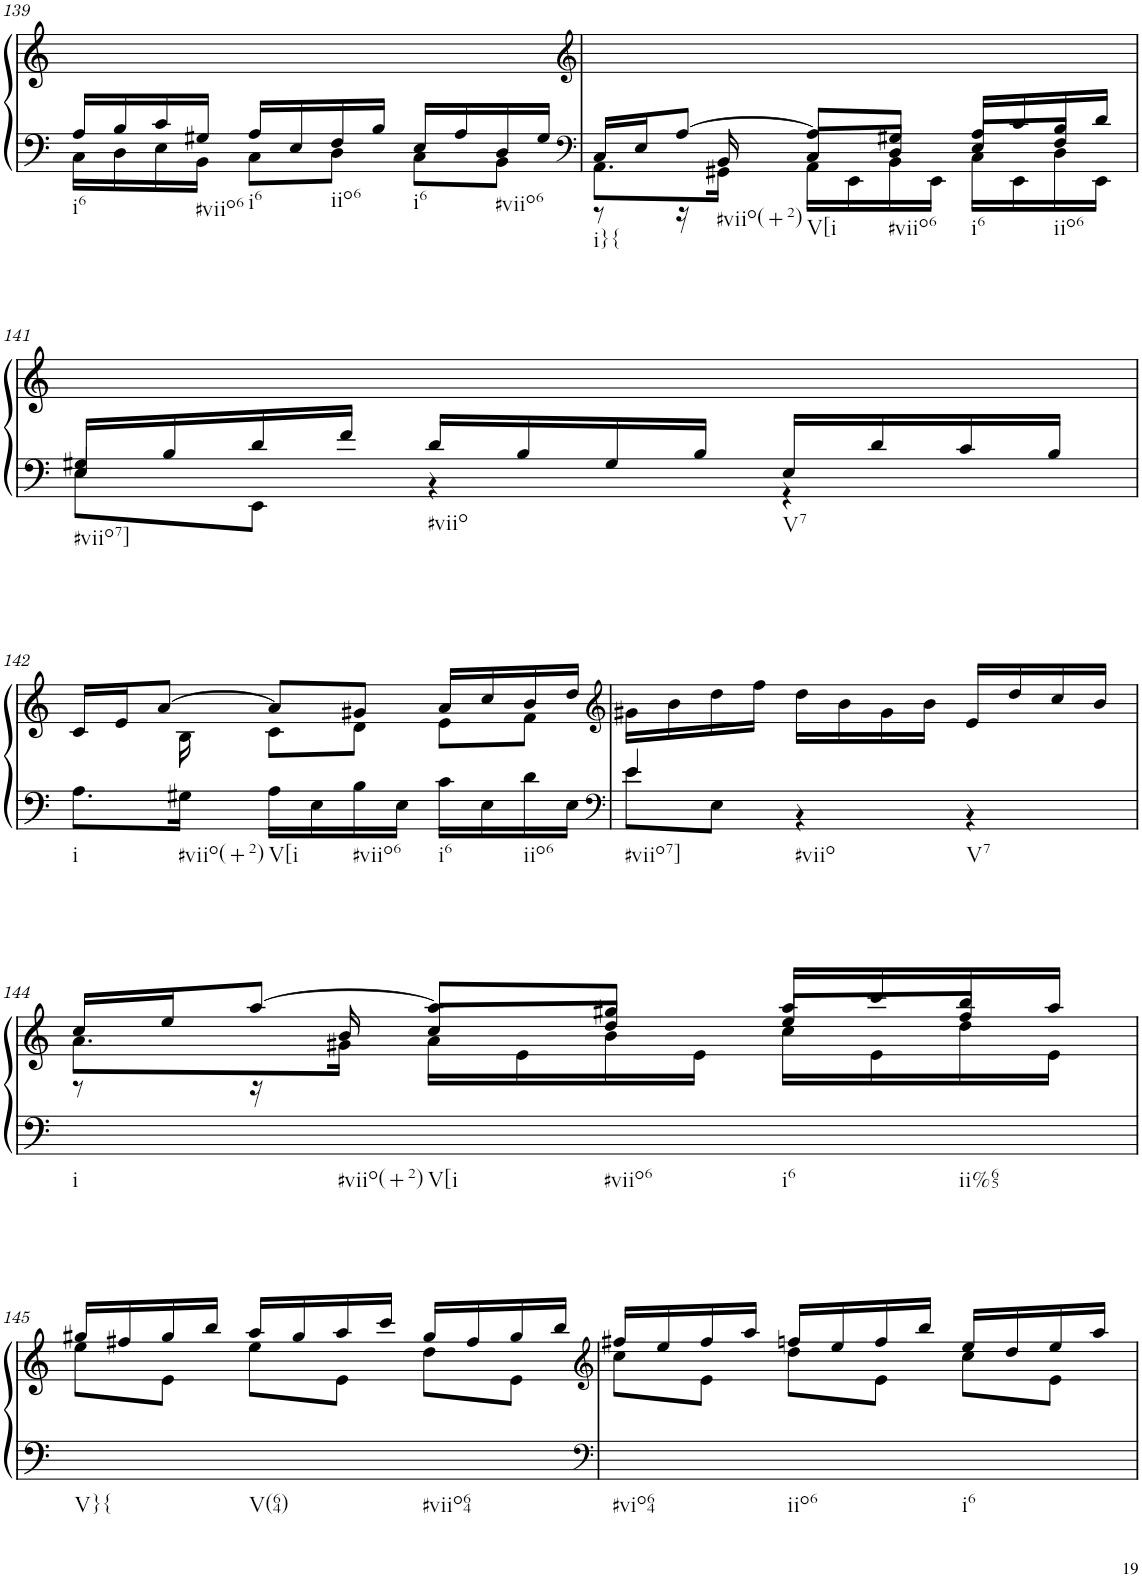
**kern	**kern
*part1	*part1
*staff2	*staff1
*I"Klavier linke Hand	*
!!LO:PB:g=z
*clefF4	*clefG2
*k[]	*k[]
*M3/4	*M3/4
=139	=139
*^	*
!LO:TX:b:t=i6	!	!
16A/LL	16C\LL	2.ryy
16B/	16D\	.
16c/	16E\	.
!LO:TX:b:t=#viio6	!	!
16G#X/JJ	16BB\JJ	.
!LO:TX:b:t=i6	!	!
16A/LL	8C\L	.
16E/	.	.
!LO:TX:b:t=iio6	!	!
16F/	8D\J	.
16B/JJ	.	.
!LO:TX:b:t=i6	!	!
16E/LL	8C\L	.
16A/	.	.
!LO:TX:b:t=#viio6	!	!
16D/	8BB\J	.
16G#/JJ	.	.
*v	*v	*
=140	=140
*clefF4	*clefG2
*^	*
*	*^	*
!LO:TX:b:t=i}{	!	!	!
16C/LL	8.AA\L	8r	2.ryy
16E/J	.	.	.
!LO:TX:b:t=#viio(+2)	!	!	!
[8A/J	.	16r	.
.	16GG#X\Jk	16BB/	.
!LO:TX:b:t=V[i	!	!	!
8A/L]	16AA\LL	8C/L	.
.	16EE\	.	.
!LO:TX:b:t=#viio6	!	!	!
8G#X/J	16BB\	8D/J	.
.	16EE\JJ	.	.
!LO:TX:b:t=i6	!	!	!
16A/LL	16C\LL	8E/L	.
16c/	16EE\	.	.
!LO:TX:b:t=iio6	!	!	!
16B/	16D\	8F/J	.
16d/JJ	16EE\JJ	.	.
!!LO:LB:g=z
=141	=141	=141	=141
!LO:TX:b:t=#viio7]	!	!	!
16G#X/LL	8E\L	4E/	2.ryy
16B/	.	.	.
16d/	8EE\J	.	.
16f/JJ	.	.	.
!LO:TX:b:t=#viio	!	!	!
16d/LL	4r	2ryy	.
16B/	.	.	.
16G#/	.	.	.
16B/JJ	.	.	.
!LO:TX:b:t=V7	!	!	!
16E/LL	4r	.	.
16d/	.	.	.
16c/	.	.	.
16B/JJ	.	.	.
*	*v	*v	*
!!LO:LB:g=z
=142	=142	=142
*	*	*^
!LO:TX:b:t=i	!	!	!
!LO:TX:b:t=#viio(+2)	!	!	!
!LO:TX:b:t=V[i	!	!	!
!LO:TX:b:t=#viio6	!	!	!
!LO:TX:b:t=i6	!	!	!
!LO:TX:b:t=iio6	!	!	!
2.ryy	8.A\L	16c/LL	8.ryy
.	.	16e/J	.
.	.	[8a/J	.
.	16G#X\Jk	.	16B\
.	16A\LL	8a/L]	8c\L
.	16E\	.	.
.	16B\	8g#X/J	8d\J
.	16E\JJ	.	.
.	16c\LL	16a/LL	8e\L
.	16E\	16cc/	.
.	16d\	16b/	8f\J
.	16E\JJ	16dd/JJ	.
*	*	*v	*v
=143	=143	=143
*clefF4	*	*clefG2
!LO:TX:b:t=#viio7]	!	!
4e/	8e\L	16g#X\LL
.	.	16b\
.	8E\J	16dd\
.	.	16ff\JJ
!LO:TX:b:t=#viio	!	!
!LO:TX:b:t=V7	!	!
2ryy	4r	16dd\LL
.	.	16b\
.	.	16g#\
.	.	16b\JJ
.	4r	16e/LL
.	.	16dd/
.	.	16cc/
.	.	16b/JJ
*v	*v	*
!!LO:LB:g=z
=144	=144
*	*^
*	*	*^
!LO:TX:b:t=i	!	!	!
!LO:TX:b:t=#viio(+2)	!	!	!
!LO:TX:b:t=V[i	!	!	!
!LO:TX:b:t=#viio6	!	!	!
!LO:TX:b:t=i6	!	!	!
!LO:TX:b:t=ii%65	!	!	!
2.ryy	16cc/LL	8.a\L	8r
.	16ee/J	.	.
.	[8aa/J	.	16r
.	.	16g#X\Jk	16b/
.	8aa/L]	16a\LL	8cc/L
.	.	16e\	.
.	8gg#X/J	16b\	8dd/J
.	.	16e\JJ	.
.	16aa/LL	16cc\LL	8ee/L
.	16ccc/	16e\	.
.	16bb/	16dd\	8ff/J
.	16aa/JJ	16e\JJ	.
*	*	*v	*v
!!LO:LB:g=z
=145	=145	=145
!LO:TX:b:t=V}{	!	!
!LO:TX:b:t=V(64)	!	!
!LO:TX:b:t=#viio64	!	!
2.ryy	16gg#X/LL	8ee\L
.	16ff#X/	.
.	16gg#/	8e\J
.	16bb/JJ	.
.	16aa/LL	8ee\L
.	16gg#/	.
.	16aa/	8e\J
.	16ccc/JJ	.
.	16gg#/LL	8dd\L
.	16ff#/	.
.	16gg#/	8e\J
.	16bb/JJ	.
=146	=146	=146
*clefF4	*clefG2	*
!LO:TX:b:t=#vio64	!	!
!LO:TX:b:t=iio6	!	!
!LO:TX:b:t=i6	!	!
2.ryy	16ff#X/LL	8cc\L
.	16ee/	.
.	16ff#/	8e\J
.	16aa/JJ	.
.	16ffn/LL	8dd\L
.	16ee/	.
.	16ff/	8e\J
.	16bb/JJ	.
.	16ee/LL	8cc\L
.	16dd/	.
.	16ee/	8e\J
.	16aa/JJ	.
*	*v	*v
=	=
*-	*-
